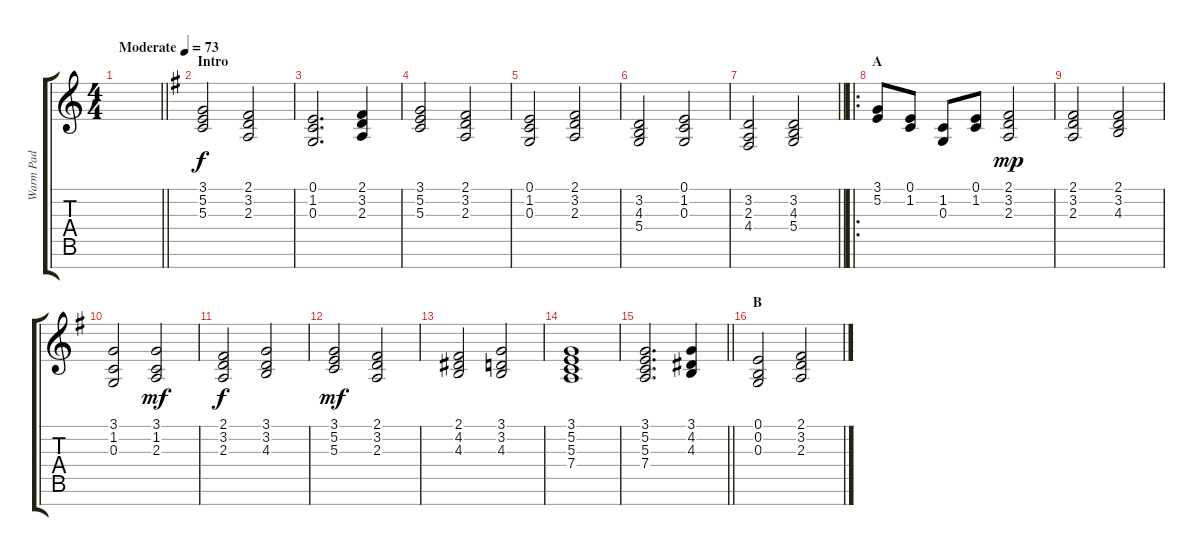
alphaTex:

\track ("Warm Pad" "Warm Pad") {instrument pad2warm}
\staff {score tabs}
\tuning (E4 B3 G3 D3 A2 E2 B1) {hide}
\ts (4 4)
\tempo (73 "Moderate")
\clef g2
\barLineRight lightlight
\ks c
|
\section ("" "Intro")
\ks g
(3.1 5.2 5.3).2 (2.1 3.2 2.3).2 |
(0.1 1.2 0.3).2{d} (2.1 3.2 2.3).4 |
(3.1 5.2 5.3).2 (2.1 3.2 2.3).2 |
(0.1 1.2 0.3).2 (2.1 3.2 2.3).2 |
(3.2 4.3 5.4).2 (0.1 1.2 0.3).2 |
\barLineRight lightlight
(3.2 2.3 4.4).2 (3.2 4.3 5.4).2 |
\ro
\section ("" "A")
(3.1 5.2).8{dy f} (0.1 1.2).8 (1.2 0.3).8 (0.1 1.2).8 (2.1 3.2 2.3).2{dy mp} |
(2.1 3.2 2.3).2 (2.1 3.2 4.3).2 |
(3.1 1.2 0.3).2 (3.1 1.2 2.3).2{dy mf} |
(2.1 3.2 2.3).2{dy f} (3.1 3.2 4.3).2 |
(3.1 5.2 5.3).2{dy mf} (2.1 3.2 2.3).2 |
(2.1 4.2 4.3).2 (3.1 3.2 4.3).2 |
(3.1 5.2 5.3 7.4).1 |
\barLineRight lightlight
(3.1 5.2 5.3 7.4).2{d} (3.1 4.2 4.3).4 |
\section ("" "B")
(0.1 0.2 0.3).2 (2.1 3.2 2.3).2
